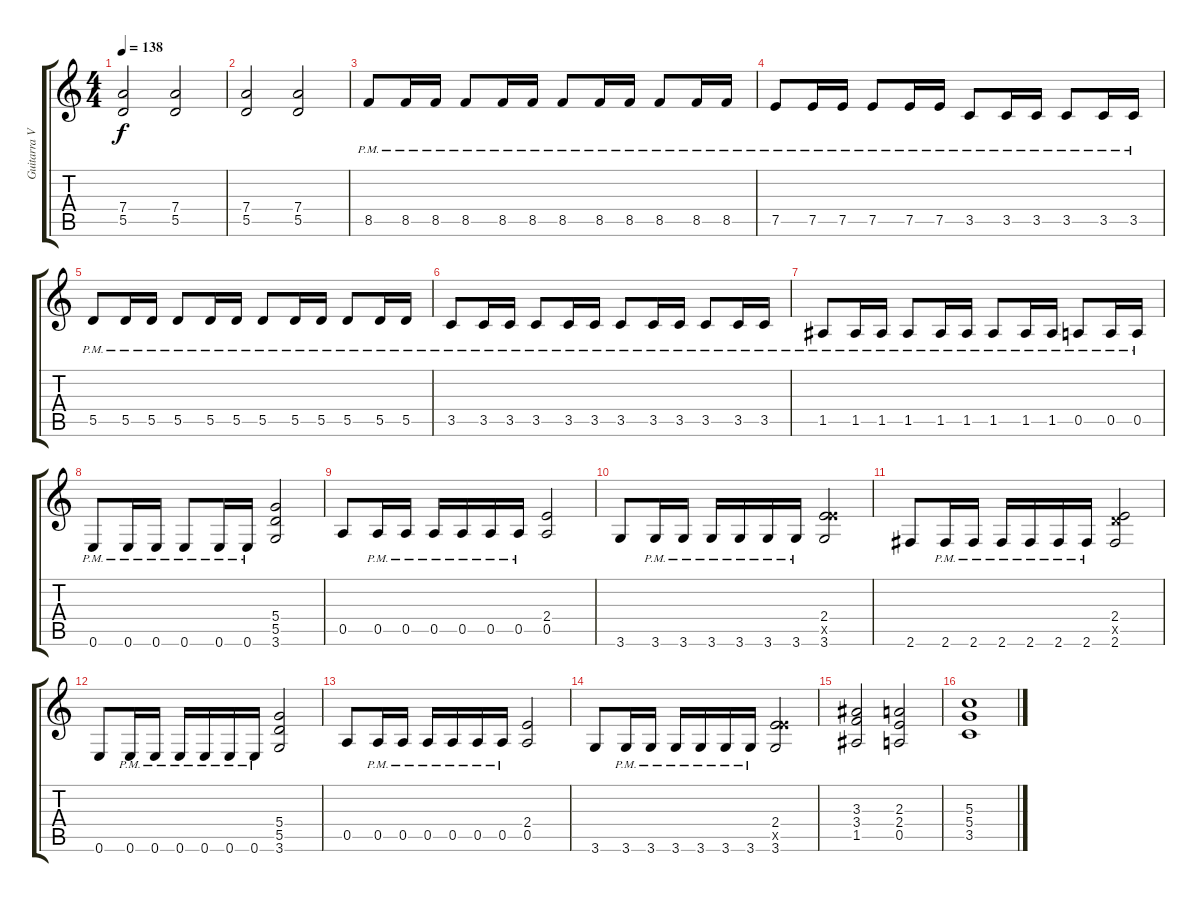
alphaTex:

\track ("Guitarra VI (Dist. Rítmica)" "Guitarra V") {instrument distortionguitar}
\staff {score tabs}
\tuning (E4 B3 G3 D3 A2 E2) {hide}
\ts (4 4)
\tempo 138
\clef g2
\ks c
(7.4 5.5).2{dy f} (7.4 5.5).2 |
(7.4 5.5).2 (7.4 5.5).2 |
8.5{pm}.8 8.5{pm}.16 8.5{pm}.16 8.5{pm}.8 8.5{pm}.16 8.5{pm}.16 8.5{pm}.8 8.5{pm}.16 8.5{pm}.16 8.5{pm}.8 8.5{pm}.16 8.5{pm}.16 |
7.5{pm}.8 7.5{pm}.16 7.5{pm}.16 7.5{pm}.8 7.5{pm}.16 7.5{pm}.16 3.5{pm}.8 3.5{pm}.16 3.5{pm}.16 3.5{pm}.8 3.5{pm}.16 3.5{pm}.16 |
5.5{pm}.8 5.5{pm}.16 5.5{pm}.16 5.5{pm}.8 5.5{pm}.16 5.5{pm}.16 5.5{pm}.8 5.5{pm}.16 5.5{pm}.16 5.5{pm}.8 5.5{pm}.16 5.5{pm}.16 |
3.5{pm}.8 3.5{pm}.16 3.5{pm}.16 3.5{pm}.8 3.5{pm}.16 3.5{pm}.16 3.5{pm}.8 3.5{pm}.16 3.5{pm}.16 3.5{pm}.8 3.5{pm}.16 3.5{pm}.16 |
1.5{pm}.8 1.5{pm}.16 1.5{pm}.16 1.5{pm}.8 1.5{pm}.16 1.5{pm}.16 1.5{pm}.8 1.5{pm}.16 1.5{pm}.16 0.5{pm}.8 0.5{pm}.16 0.5{pm}.16 |
0.6{pm}.8 0.6{pm}.16 0.6{pm}.16 0.6{pm}.8 0.6{pm}.16 0.6{pm}.16 (5.4 5.5 3.6).2 |
0.5.8 0.5{pm}.16 0.5{pm}.16 0.5{pm}.16 0.5{pm}.16 0.5{pm}.16 0.5{pm}.16 (2.4 0.5).2 |
3.6.8 3.6{pm}.16 3.6{pm}.16 3.6{pm}.16 3.6{pm}.16 3.6{pm}.16 3.6{pm}.16 (2.4 7.5{x} 3.6).2 |
2.6.8 2.6{pm}.16 2.6{pm}.16 2.6{pm}.16 2.6{pm}.16 2.6{pm}.16 2.6{pm}.16 (2.4 5.5{x} 2.6).2 |
0.6.8 0.6{pm}.16 0.6{pm}.16 0.6{pm}.16 0.6{pm}.16 0.6{pm}.16 0.6{pm}.16 (5.4 5.5 3.6).2 |
0.5.8 0.5{pm}.16 0.5{pm}.16 0.5{pm}.16 0.5{pm}.16 0.5{pm}.16 0.5{pm}.16 (2.4 0.5).2 |
3.6.8 3.6{pm}.16 3.6{pm}.16 3.6{pm}.16 3.6{pm}.16 3.6{pm}.16 3.6{pm}.16 (2.4 7.5{x} 3.6).2 |
(3.3 3.4 1.5).2 (2.3 2.4 0.5).2 |
(5.3 5.4 3.5).1
